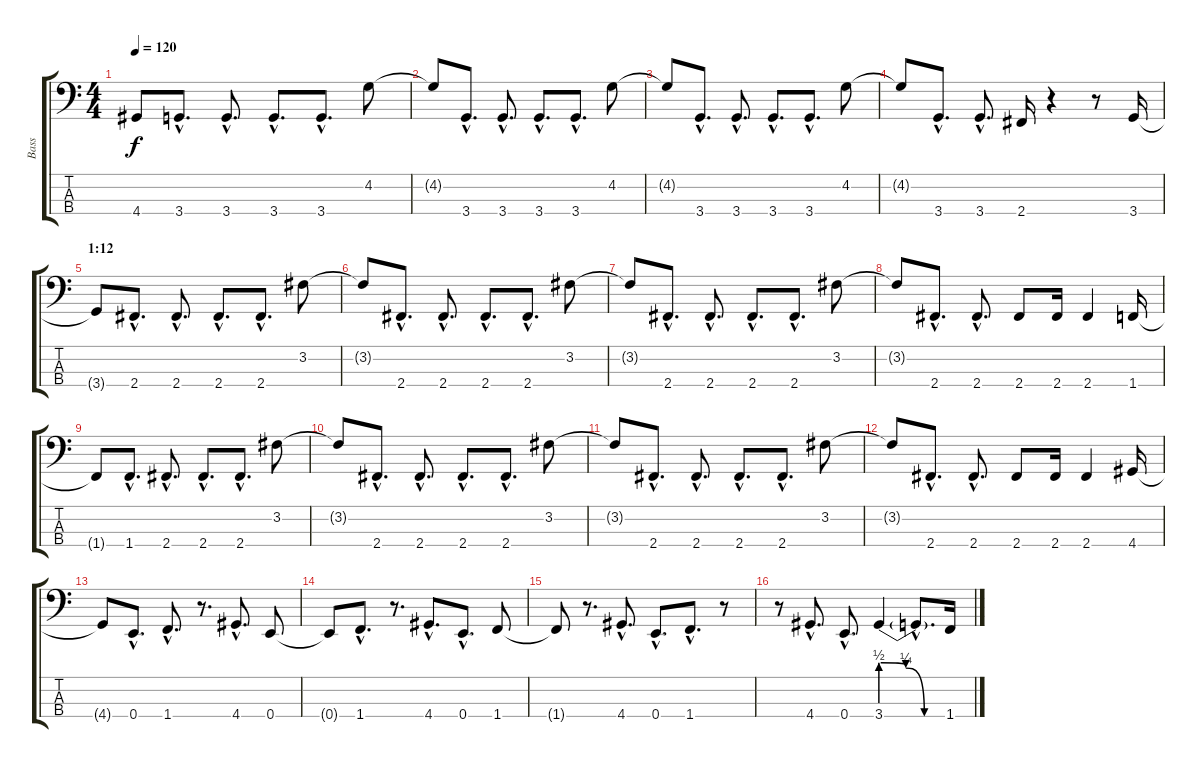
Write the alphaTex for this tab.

\track ("Bass" "Bass") {instrument electricbasspick}
\staff {score tabs}
\tuning (Ab2 Eb2 Bb1 E1) {hide}
\ts (4 4)
\tempo 120
\clef f4
\ks c
4.4{t}.8{dy f} 3.4{hac}.8{d} 3.4{hac}.8{d} 3.4{hac}.8{d} 3.4{hac}.8{d} 4.2.8 |
4.2{t}.8 3.4{hac}.8{d} 3.4{hac}.8{d} 3.4{hac}.8{d} 3.4{hac}.8{d} 4.2.8 |
4.2{t}.8 3.4{hac}.8{d} 3.4{hac}.8{d} 3.4{hac}.8{d} 3.4{hac}.8{d} 4.2.8 |
4.2{t}.8 3.4{hac}.8{d} 3.4{hac}.8{d} 2.4.16 r.4 r.8 3.4.16 |
\section ("" "1:12")
3.4{t}.8 2.4{hac}.8{d} 2.4{hac}.8{d} 2.4{hac}.8{d} 2.4{hac}.8{d} 3.2.8 |
3.2{t}.8 2.4{hac}.8{d} 2.4{hac}.8{d} 2.4{hac}.8{d} 2.4{hac}.8{d} 3.2.8 |
3.2{t}.8 2.4{hac}.8{d} 2.4{hac}.8{d} 2.4{hac}.8{d} 2.4{hac}.8{d} 3.2.8 |
3.2{t}.8 2.4{hac}.8{d} 2.4{hac}.8{d} 2.4.8 2.4.16 2.4.4 1.4.16 |
1.4{t}.8 1.4{hac}.8{d} 2.4{hac}.8{d} 2.4{hac}.8{d} 2.4{hac}.8{d} 3.2.8 |
3.2{t}.8 2.4{hac}.8{d} 2.4{hac}.8{d} 2.4{hac}.8{d} 2.4{hac}.8{d} 3.2.8 |
3.2{t}.8 2.4{hac}.8{d} 2.4{hac}.8{d} 2.4{hac}.8{d} 2.4{hac}.8{d} 3.2.8 |
3.2{t}.8 2.4{hac}.8{d} 2.4{hac}.8{d} 2.4.8 2.4.16 2.4.4 4.4.16 |
4.4{t}.8 0.4{hac}.8{d} 1.4{hac}.8{d} r.8{d} 4.4{hac}.8{d} 0.4.8 |
0.4{t}.8 1.4{hac}.8{d} r.8{d} 4.4{hac}.8{d} 0.4{hac}.8{d} 1.4.8 |
1.4{t}.8 r.8{d} 4.4{hac}.8{d} 0.4{hac}.8{d} 1.4{hac}.8{d} r.8 |
r.8 4.4{hac}.8{d} 0.4{hac}.8{d} 3.4{be (custom 0 2 23 1 40 0 60 0)}.4 3.4{hac t}.8{d} 1.4.16
